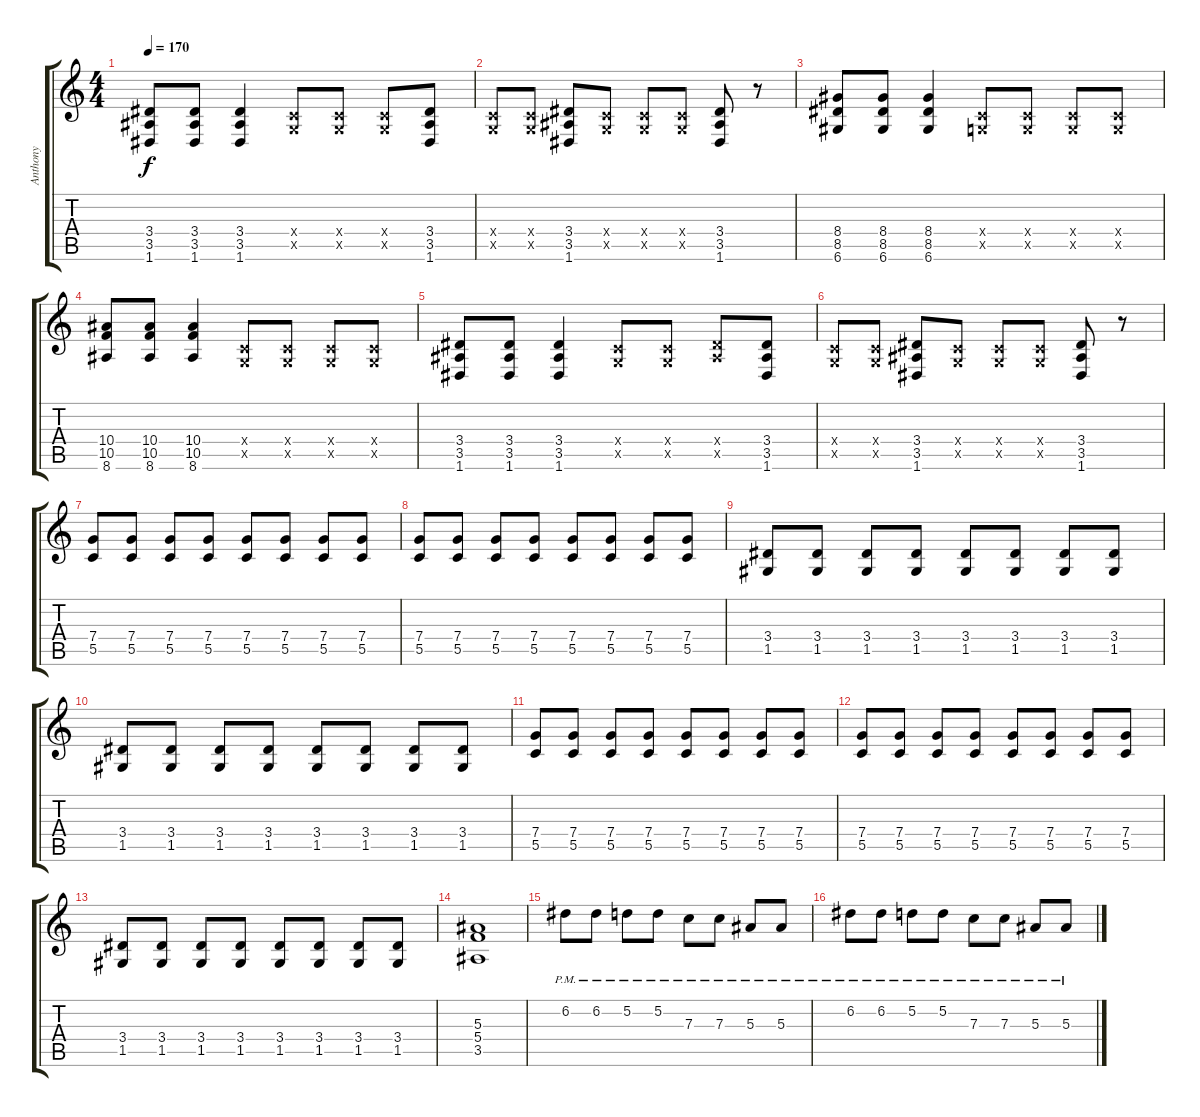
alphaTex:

\track ("Anthony" "Anthony") {instrument distortionguitar}
\staff {score tabs}
\tuning (D4 A3 F3 C3 G2 D2) {hide}
\ts (4 4)
\tempo 170
\clef g2
\ks c
(3.4 3.5 1.6).8{dy f} (3.4 3.5 1.6).8 (3.4 3.5 1.6).4 (0.4{x} 0.5{x}).8 (0.4{x} 0.5{x}).8 (0.4{x} 0.5{x}).8 (3.4 3.5 1.6).8 |
(0.4{x} 0.5{x}).8 (0.4{x} 0.5{x}).8 (3.4 3.5 1.6).8 (0.4{x} 0.5{x}).8 (0.4{x} 0.5{x}).8 (0.4{x} 0.5{x}).8 (3.4 3.5 1.6).8 r.8 |
(8.4 8.5 6.6).8 (8.4 8.5 6.6).8 (8.4 8.5 6.6).4 (0.4{x} 0.5{x}).8 (0.4{x} 0.5{x}).8 (0.4{x} 0.5{x}).8 (0.4{x} 0.5{x}).8 |
(10.4 10.5 8.6).8 (10.4 10.5 8.6).8 (10.4 10.5 8.6).4 (0.4{x} 0.5{x}).8 (0.4{x} 0.5{x}).8 (0.4{x} 0.5{x}).8 (0.4{x} 0.5{x}).8 |
(3.4 3.5 1.6).8 (3.4 3.5 1.6).8 (3.4 3.5 1.6).4 (0.4{x} 0.5{x}).8 (0.4{x} 0.5{x}).8 (3.4{x} 3.5{x}).8 (3.4 3.5 1.6).8 |
(0.4{x} 0.5{x}).8 (0.4{x} 0.5{x}).8 (3.4 3.5 1.6).8 (0.4{x} 0.5{x}).8 (0.4{x} 0.5{x}).8 (0.4{x} 0.5{x}).8 (3.4 3.5 1.6).8 r.8 |
(7.4 5.5).8 (7.4 5.5).8 (7.4 5.5).8 (7.4 5.5).8 (7.4 5.5).8 (7.4 5.5).8 (7.4 5.5).8 (7.4 5.5).8 |
(7.4 5.5).8 (7.4 5.5).8 (7.4 5.5).8 (7.4 5.5).8 (7.4 5.5).8 (7.4 5.5).8 (7.4 5.5).8 (7.4 5.5).8 |
(3.4 1.5).8 (3.4 1.5).8 (3.4 1.5).8 (3.4 1.5).8 (3.4 1.5).8 (3.4 1.5).8 (3.4 1.5).8 (3.4 1.5).8 |
(3.4 1.5).8 (3.4 1.5).8 (3.4 1.5).8 (3.4 1.5).8 (3.4 1.5).8 (3.4 1.5).8 (3.4 1.5).8 (3.4 1.5).8 |
(7.4 5.5).8 (7.4 5.5).8 (7.4 5.5).8 (7.4 5.5).8 (7.4 5.5).8 (7.4 5.5).8 (7.4 5.5).8 (7.4 5.5).8 |
(7.4 5.5).8 (7.4 5.5).8 (7.4 5.5).8 (7.4 5.5).8 (7.4 5.5).8 (7.4 5.5).8 (7.4 5.5).8 (7.4 5.5).8 |
(3.4 1.5).8 (3.4 1.5).8 (3.4 1.5).8 (3.4 1.5).8 (3.4 1.5).8 (3.4 1.5).8 (3.4 1.5).8 (3.4 1.5).8 |
(5.3 5.4 3.5).1 |
6.2{pm}.8 6.2{pm}.8 5.2{pm}.8 5.2{pm}.8 7.3{pm}.8 7.3{pm}.8 5.3{pm}.8 5.3{pm}.8 |
6.2{pm}.8 6.2{pm}.8 5.2{pm}.8 5.2{pm}.8 7.3{pm}.8 7.3{pm}.8 5.3{pm}.8 5.3{pm}.8
